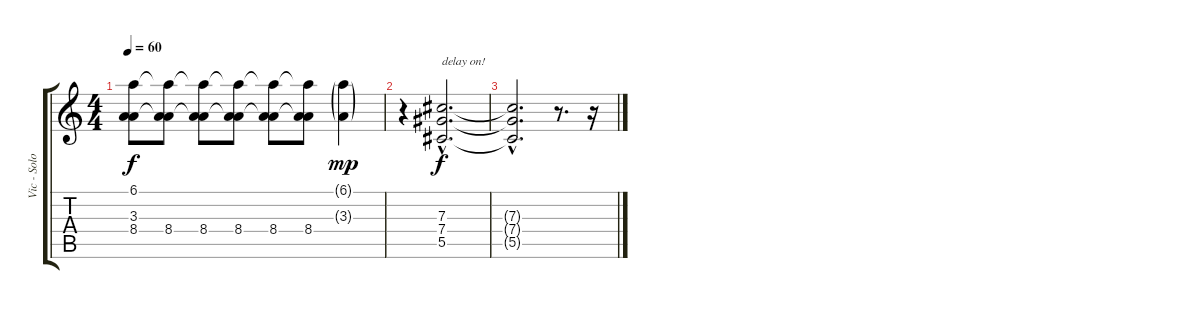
\track ("Vic - Solo" "Vic - Solo") {instrument distortionguitar}
\staff {score tabs}
\tuning (Eb4 Bb3 Gb3 Db3 Ab2 Eb2) {hide}
\ts (4 4)
\tempo 60
\clef g2
\ks c
(6.1{t} 3.3{t} 8.4).8{dy f} (6.1{t} 3.3{t} 8.4).8 (6.1{t} 3.3{t} 8.4).8 (6.1{t} 3.3{t} 8.4).8 (6.1{t} 3.3{t} 8.4).8 (6.1{t} 3.3{t} 8.4).8 (6.1{g} 3.3{g}).4{dy mp} |
r.4 (7.3{hac} 7.4{hac} 5.5{hac}).2{d txt "delay on!" dy f} |
(7.3{hac t} 7.4{hac t} 5.5{hac t}).2{d} r.8{d} r.16
